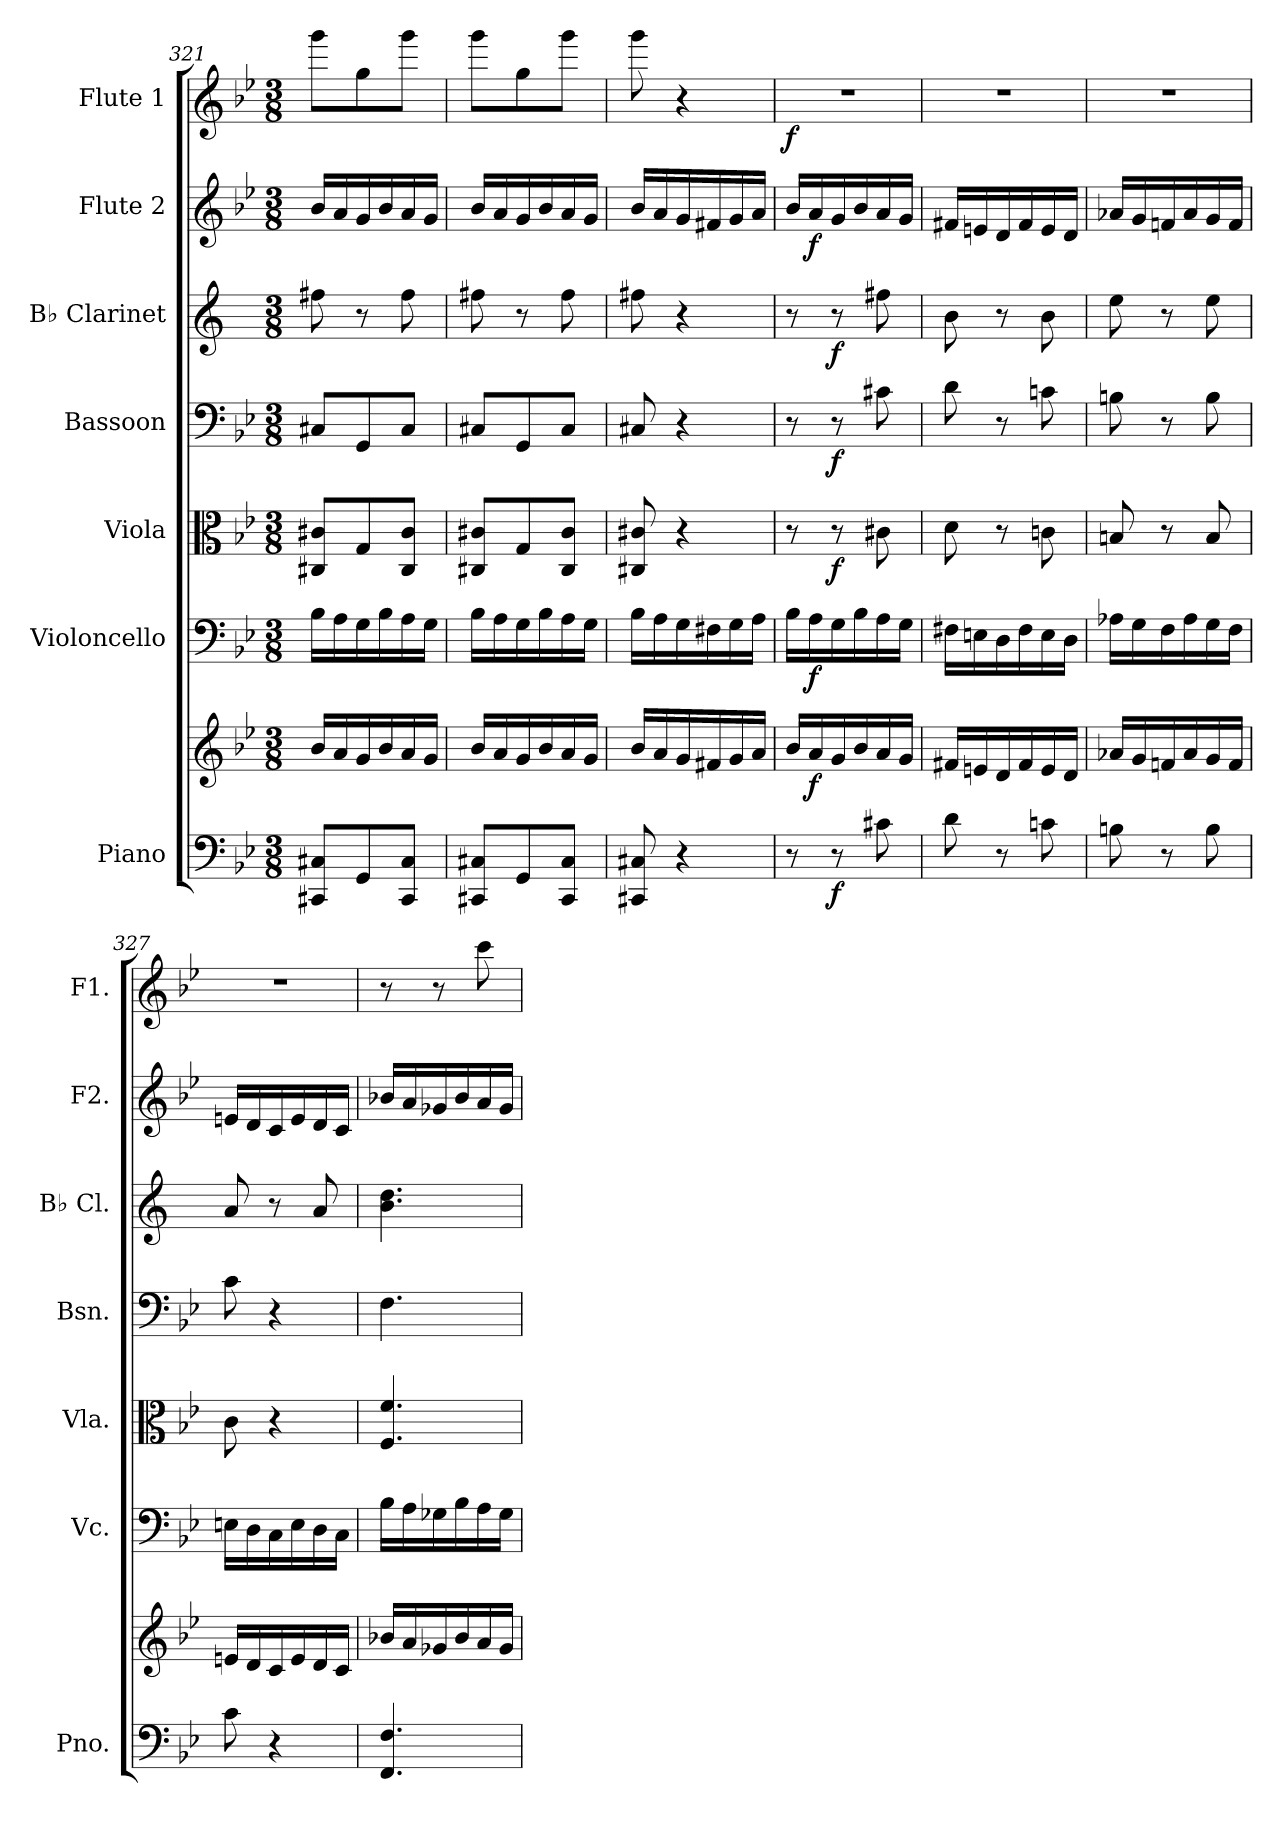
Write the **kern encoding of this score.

**kern	**kern	**dynam	**kern	**dynam	**kern	**dynam	**kern	**dynam	**kern	**dynam	**kern	**dynam	**kern	**dynam
*part7	*part7	*part7	*part6	*part6	*part5	*part5	*part4	*part4	*part3	*part3	*part2	*part2	*part1	*part1
*staff8	*staff7	*staff7/8	*staff6	*staff6	*staff5	*staff5	*staff4	*staff4	*staff3	*staff3	*staff2	*staff2	*staff1	*staff1
*I"Piano	*	*	*I"Violoncello	*	*I"Viola	*	*I"Bassoon	*	*I"B♭ Clarinet	*	*I"Flute 2	*	*I"Flute 1	*
*I'Pno.	*	*	*I'Vc.	*	*I'Vla.	*	*I'Bsn.	*	*I'B♭ Cl.	*	*I'F2.	*	*I'F1.	*
!!LO:PB:g=z
*clefF4	*clefG2	*	*clefF4	*	*clefC3	*	*clefF4	*	*clefG2	*	*clefG2	*	*clefG2	*
*	*	*	*	*	*	*	*	*	*ITrd1c2	*	*	*	*	*
*k[b-e-]	*k[b-e-]	*	*k[b-e-]	*	*k[b-e-]	*	*k[b-e-]	*	*k[b-e-]	*	*k[b-e-]	*	*k[b-e-]	*
*M3/8	*M3/8	*	*M3/8	*	*M3/8	*	*M3/8	*	*M3/8	*	*M3/8	*	*M3/8	*
=321	=321	=321	=321	=321	=321	=321	=321	=321	=321	=321	=321	=321	=321	=321
8CC#X/ 8C#X/L	16b-/LL	.	16B-\LL	.	8C#X/ 8c#X/L	.	8C#X/L	.	8een\	.	16b-/LL	.	8ggg\L	.
.	16a/	.	16A\	.	.	.	.	.	.	.	16a/	.	.	.
8GG/	16g/	.	16G\	.	8G/	.	8GG/	.	8r	.	16g/	.	8gg\	.
.	16b-/	.	16B-\	.	.	.	.	.	.	.	16b-/	.	.	.
8CC#/ 8C#/J	16a/	.	16A\	.	8C#/ 8c#/J	.	8C#/J	.	8ee\	.	16a/	.	8ggg\J	.
.	16g/JJ	.	16G\JJ	.	.	.	.	.	.	.	16g/JJ	.	.	.
=322	=322	=322	=322	=322	=322	=322	=322	=322	=322	=322	=322	=322	=322	=322
8CC#X/ 8C#X/L	16b-/LL	.	16B-\LL	.	8C#X/ 8c#X/L	.	8C#X/L	.	8een\	.	16b-/LL	.	8ggg\L	.
.	16a/	.	16A\	.	.	.	.	.	.	.	16a/	.	.	.
8GG/	16g/	.	16G\	.	8G/	.	8GG/	.	8r	.	16g/	.	8gg\	.
.	16b-/	.	16B-\	.	.	.	.	.	.	.	16b-/	.	.	.
8CC#/ 8C#/J	16a/	.	16A\	.	8C#/ 8c#/J	.	8C#/J	.	8ee\	.	16a/	.	8ggg\J	.
.	16g/JJ	.	16G\JJ	.	.	.	.	.	.	.	16g/JJ	.	.	.
=323	=323	=323	=323	=323	=323	=323	=323	=323	=323	=323	=323	=323	=323	=323
8CC#X/ 8C#X/	16b-/LL	.	16B-\LL	.	8C#X/ 8c#X/	.	8C#X/	.	8een\	.	16b-/LL	.	8ggg\	.
.	16a/	.	16A\	.	.	.	.	.	.	.	16a/	.	.	.
4r	16g/	.	16G\	.	4r	.	4r	.	4r	.	16g/	.	4r	.
.	16f#X/	.	16F#X\	.	.	.	.	.	.	.	16f#X/	.	.	.
.	16g/	.	16G\	.	.	.	.	.	.	.	16g/	.	.	.
.	16a/JJ	.	16A\JJ	.	.	.	.	.	.	.	16a/JJ	.	.	.
=324	=324	=324	=324	=324	=324	=324	=324	=324	=324	=324	=324	=324	=324	=324
!	!	!	!	!	!	!	!	!	!	!	!	!	!	!LO:DY:b
8r	16b-/LL	.	16B-\LL	.	8r	.	8r	.	8r	.	16b-/LL	.	4.r	f
!	!	!LO:DY:b	!	!LO:DY:b	!	!	!	!	!	!	!	!LO:DY:b	!	!
.	16a/	f	16A\	f	.	.	.	.	.	.	16a/	f	.	.
!	!	!LO:DY:b=2	!	!	!	!LO:DY:b	!	!LO:DY:b	!	!LO:DY:b	!	!	!	!
8r	16g/	f	16G\	.	8r	f	8r	f	8r	f	16g/	.	.	.
.	16b-/	.	16B-\	.	.	.	.	.	.	.	16b-/	.	.	.
8c#X\	16a/	.	16A\	.	8c#X\	.	8c#X\	.	8een\	.	16a/	.	.	.
.	16g/JJ	.	16G\JJ	.	.	.	.	.	.	.	16g/JJ	.	.	.
=325	=325	=325	=325	=325	=325	=325	=325	=325	=325	=325	=325	=325	=325	=325
8d\	16f#X/LL	.	16F#X\LL	.	8d\	.	8d\	.	8a\	.	16f#X/LL	.	4.r	.
.	16en/	.	16En\	.	.	.	.	.	.	.	16en/	.	.	.
8r	16d/	.	16D\	.	8r	.	8r	.	8r	.	16d/	.	.	.
.	16f#/	.	16F#\	.	.	.	.	.	.	.	16f#/	.	.	.
8cn\	16e/	.	16E\	.	8cn\	.	8cn\	.	8a\	.	16e/	.	.	.
.	16d/JJ	.	16D\JJ	.	.	.	.	.	.	.	16d/JJ	.	.	.
=326	=326	=326	=326	=326	=326	=326	=326	=326	=326	=326	=326	=326	=326	=326
8Bn\	16a-X/LL	.	16A-X\LL	.	8Bn/	.	8Bn\	.	8dd\	.	16a-X/LL	.	4.r	.
.	16g/	.	16G\	.	.	.	.	.	.	.	16g/	.	.	.
8r	16fn/	.	16F\	.	8r	.	8r	.	8r	.	16fn/	.	.	.
.	16a-/	.	16A-\	.	.	.	.	.	.	.	16a-/	.	.	.
8B\	16g/	.	16G\	.	8B/	.	8B\	.	8dd\	.	16g/	.	.	.
.	16f/JJ	.	16F\JJ	.	.	.	.	.	.	.	16f/JJ	.	.	.
=327	=327	=327	=327	=327	=327	=327	=327	=327	=327	=327	=327	=327	=327	=327
8c\	16en/LL	.	16En\LL	.	8c\	.	8c\	.	8g/	.	16en/LL	.	4.r	.
.	16d/	.	16D\	.	.	.	.	.	.	.	16d/	.	.	.
4r	16c/	.	16C\	.	4r	.	4r	.	8r	.	16c/	.	.	.
.	16e/	.	16E\	.	.	.	.	.	.	.	16e/	.	.	.
.	16d/	.	16D\	.	.	.	.	.	8g/	.	16d/	.	.	.
.	16c/JJ	.	16C\JJ	.	.	.	.	.	.	.	16c/JJ	.	.	.
=328	=328	=328	=328	=328	=328	=328	=328	=328	=328	=328	=328	=328	=328	=328
4.FF/ 4.F/	16b-X/LL	.	16B-\LL	.	4.F/ 4.f/	.	4.F\	.	4.a\ 4.cc\	.	16b-X/LL	.	8r	.
.	16a/	.	16A\	.	.	.	.	.	.	.	16a/	.	.	.
.	16g-X/	.	16G-X\	.	.	.	.	.	.	.	16g-X/	.	8r	.
.	16b-/	.	16B-\	.	.	.	.	.	.	.	16b-/	.	.	.
.	16a/	.	16A\	.	.	.	.	.	.	.	16a/	.	8ccc\	.
.	16g-/JJ	.	16G-\JJ	.	.	.	.	.	.	.	16g-/JJ	.	.	.
=	=	=	=	=	=	=	=	=	=	=	=	=	=	=
*-	*-	*-	*-	*-	*-	*-	*-	*-	*-	*-	*-	*-	*-	*-
